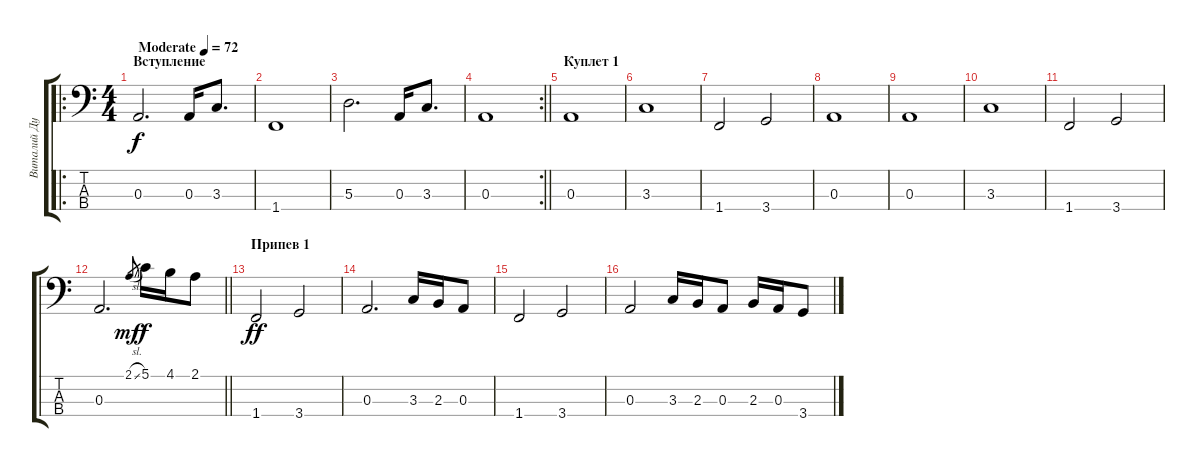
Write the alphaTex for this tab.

\track ("Виталий Дубинин" "Виталий Ду") {instrument electricbassfinger}
\staff {score tabs}
\tuning (G2 D2 A1 E1) {hide}
\ro
\ts (4 4)
\section ("" "Вступление")
\tempo (72 "Moderate")
\clef f4
\ks c
0.3.2{d dy f instrument electricbassfinger} 0.3.16 3.3.8{d} |
1.4.1 |
5.3.2{d} 0.3.16 3.3.8{d} |
\rc 2
\barLineRight lightlight
0.3.1 |
\section ("" "Куплет 1")
0.3.1 |
3.3.1 |
1.4.2 3.4.2 |
0.3.1 |
0.3.1 |
3.3.1 |
1.4.2 3.4.2 |
\barLineRight lightlight
0.3.2{d} 2.1{sl}.8{gr dy mf} 5.1.16{dy f} 4.1.16 2.1.8 |
\section ("" "Припев 1")
1.4.2{dy ff} 3.4.2 |
0.3.2{d} 3.3.16 2.3.16 0.3.8 |
1.4.2 3.4.2 |
0.3.2 3.3.16 2.3.16 0.3.8 2.3.16 0.3.16 3.4.8
